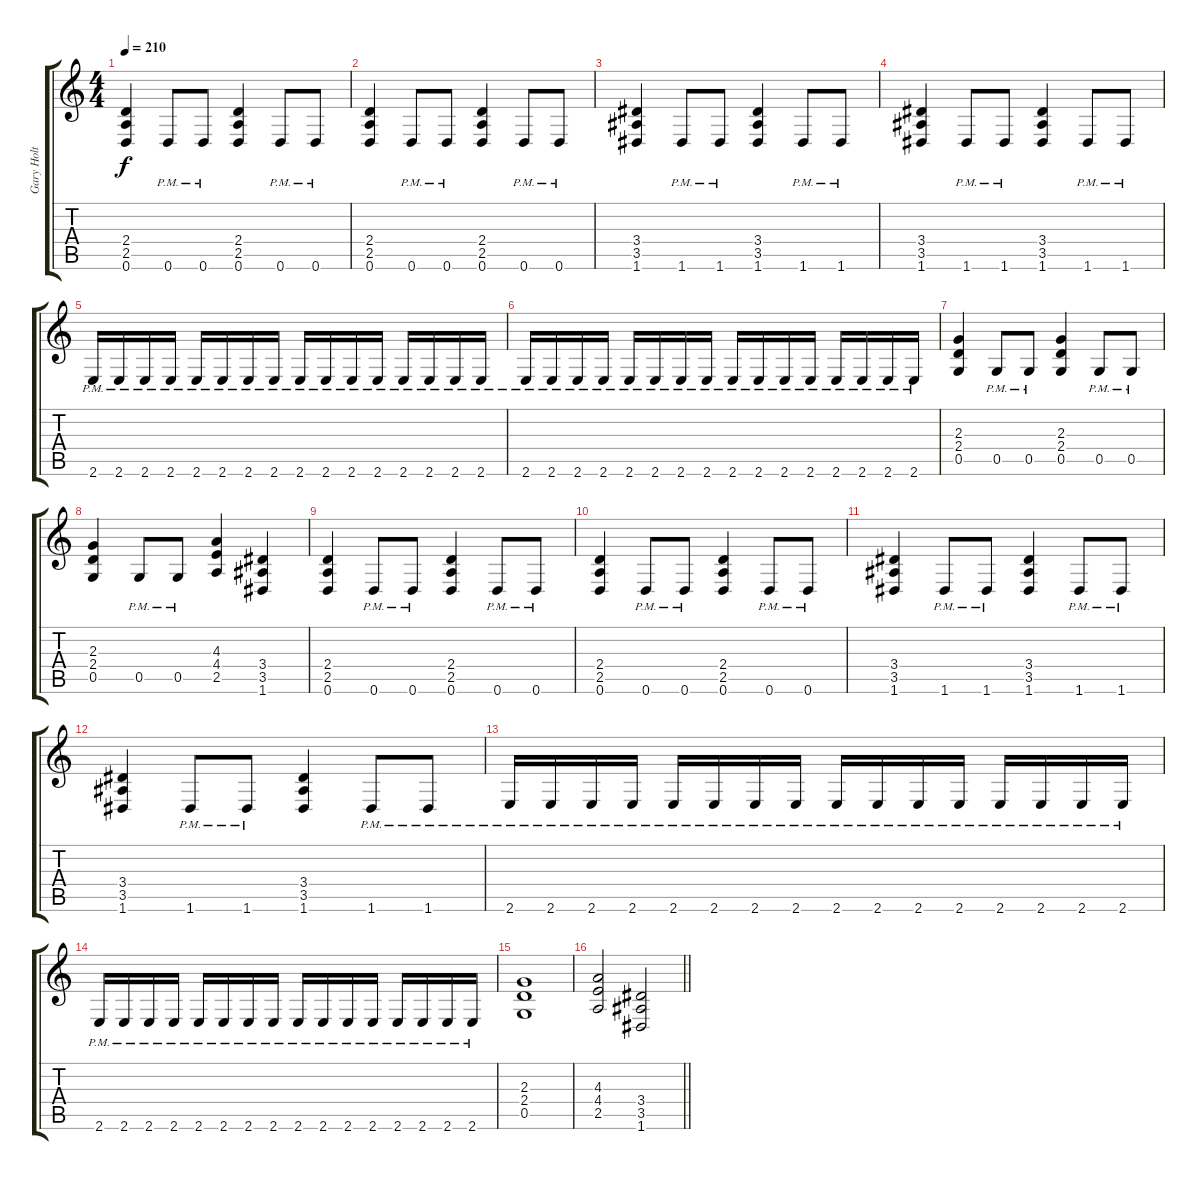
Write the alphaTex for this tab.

\track ("Gary Holt" "Gary Holt") {instrument distortionguitar}
\staff {score tabs}
\tuning (D4 A3 F3 C3 G2 D2) {hide}
\ts (4 4)
\tempo 210
\clef g2
\ks c
(2.4 2.5 0.6).4{dy f} 0.6{pm}.8 0.6{pm}.8 (2.4 2.5 0.6).4 0.6{pm}.8 0.6{pm}.8 |
(2.4 2.5 0.6).4 0.6{pm}.8 0.6{pm}.8 (2.4 2.5 0.6).4 0.6{pm}.8 0.6{pm}.8 |
(3.4 3.5 1.6).4 1.6{pm}.8 1.6{pm}.8 (3.4 3.5 1.6).4 1.6{pm}.8 1.6{pm}.8 |
(3.4 3.5 1.6).4 1.6{pm}.8 1.6{pm}.8 (3.4 3.5 1.6).4 1.6{pm}.8 1.6{pm}.8 |
2.6{pm}.16 2.6{pm}.16 2.6{pm}.16 2.6{pm}.16 2.6{pm}.16 2.6{pm}.16 2.6{pm}.16 2.6{pm}.16 2.6{pm}.16 2.6{pm}.16 2.6{pm}.16 2.6{pm}.16 2.6{pm}.16 2.6{pm}.16 2.6{pm}.16 2.6{pm}.16 |
2.6{pm}.16 2.6{pm}.16 2.6{pm}.16 2.6{pm}.16 2.6{pm}.16 2.6{pm}.16 2.6{pm}.16 2.6{pm}.16 2.6{pm}.16 2.6{pm}.16 2.6{pm}.16 2.6{pm}.16 2.6{pm}.16 2.6{pm}.16 2.6{pm}.16 2.6{pm}.16 |
(2.3 2.4 0.5).4 0.5{pm}.8 0.5{pm}.8 (2.3 2.4 0.5).4 0.5{pm}.8 0.5{pm}.8 |
(2.3 2.4 0.5).4 0.5{pm}.8 0.5{pm}.8 (4.3 4.4 2.5).4 (3.4 3.5 1.6).4 |
(2.4 2.5 0.6).4 0.6{pm}.8 0.6{pm}.8 (2.4 2.5 0.6).4 0.6{pm}.8 0.6{pm}.8 |
(2.4 2.5 0.6).4 0.6{pm}.8 0.6{pm}.8 (2.4 2.5 0.6).4 0.6{pm}.8 0.6{pm}.8 |
(3.4 3.5 1.6).4 1.6{pm}.8 1.6{pm}.8 (3.4 3.5 1.6).4 1.6{pm}.8 1.6{pm}.8 |
(3.4 3.5 1.6).4 1.6{pm}.8 1.6{pm}.8 (3.4 3.5 1.6).4 1.6{pm}.8 1.6{pm}.8 |
2.6{pm}.16 2.6{pm}.16 2.6{pm}.16 2.6{pm}.16 2.6{pm}.16 2.6{pm}.16 2.6{pm}.16 2.6{pm}.16 2.6{pm}.16 2.6{pm}.16 2.6{pm}.16 2.6{pm}.16 2.6{pm}.16 2.6{pm}.16 2.6{pm}.16 2.6{pm}.16 |
2.6{pm}.16 2.6{pm}.16 2.6{pm}.16 2.6{pm}.16 2.6{pm}.16 2.6{pm}.16 2.6{pm}.16 2.6{pm}.16 2.6{pm}.16 2.6{pm}.16 2.6{pm}.16 2.6{pm}.16 2.6{pm}.16 2.6{pm}.16 2.6{pm}.16 2.6{pm}.16 |
(2.3 2.4 0.5).1 |
\barLineRight lightlight
(4.3 4.4 2.5).2 (3.4 3.5 1.6).2
